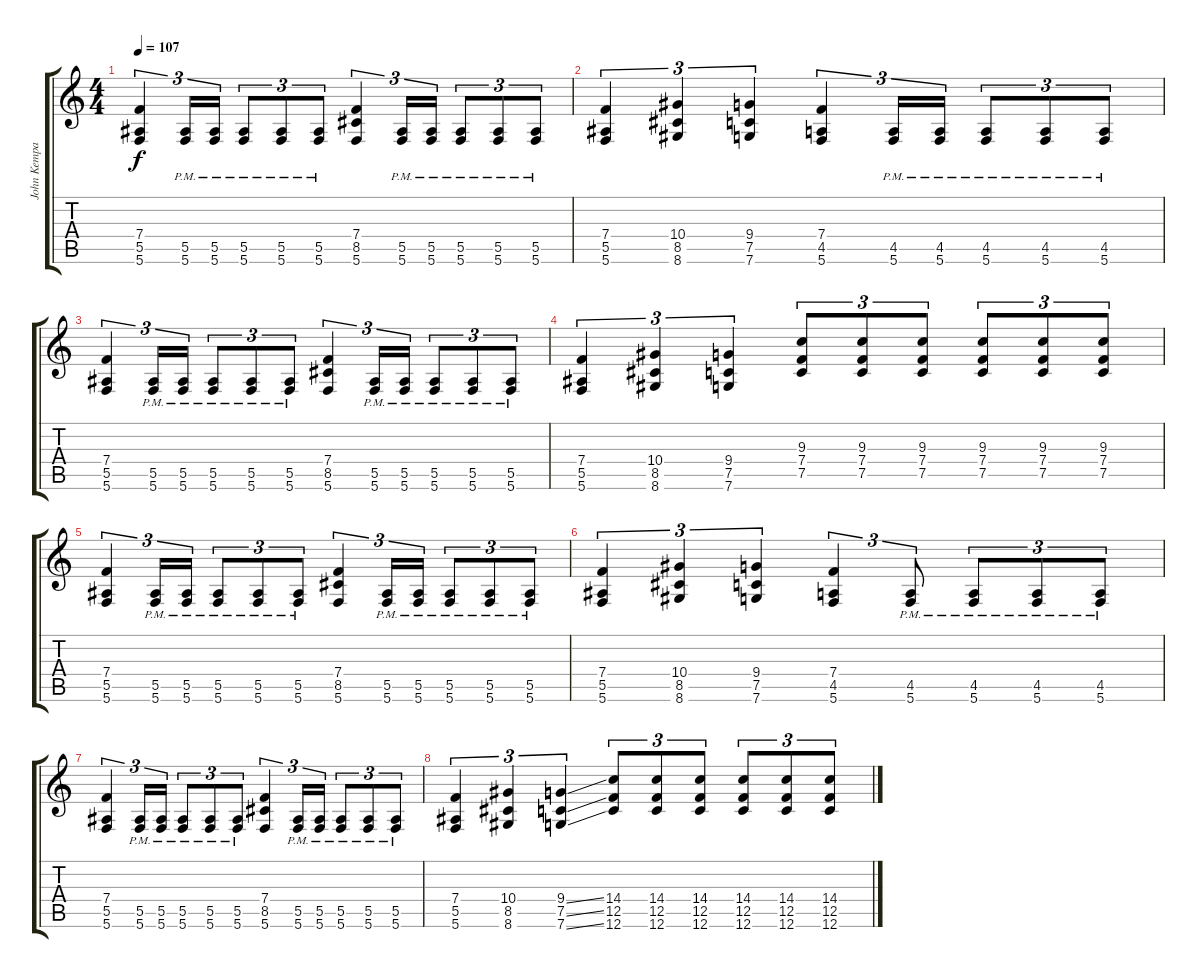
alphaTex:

\track ("John Kempainen (Rhythm Guitar)" "John Kempa") {instrument distortionguitar}
\staff {score tabs}
\tuning (C4 G3 Eb3 Bb2 F2 C2) {hide}
\ts (4 4)
\tempo 107
\clef g2
\ks c
(7.4 5.5 5.6).4{tu (3 2) dy f} (5.5{pm} 5.6{pm}).16{tu (3 2)} (5.5{pm} 5.6{pm}).16{tu (3 2)} (5.5{pm} 5.6{pm}).8{tu (3 2)} (5.5{pm} 5.6{pm}).8{tu (3 2)} (5.5{pm} 5.6{pm}).8{tu (3 2)} (7.4 8.5 5.6).4{tu (3 2)} (5.5{pm} 5.6{pm}).16{tu (3 2)} (5.5{pm} 5.6{pm}).16{tu (3 2)} (5.5{pm} 5.6{pm}).8{tu (3 2)} (5.5{pm} 5.6{pm}).8{tu (3 2)} (5.5{pm} 5.6{pm}).8{tu (3 2)} |
(7.4 5.5 5.6).4{tu (3 2)} (10.4 8.5 8.6).4{tu (3 2)} (9.4 7.5 7.6).4{tu (3 2)} (7.4 4.5 5.6).4{tu (3 2)} (4.5{pm} 5.6{pm}).16{tu (3 2)} (4.5{pm} 5.6{pm}).16{tu (3 2)} (4.5{pm} 5.6{pm}).8{tu (3 2)} (4.5{pm} 5.6{pm}).8{tu (3 2)} (4.5{pm} 5.6{pm}).8{tu (3 2)} |
(7.4 5.5 5.6).4{tu (3 2)} (5.5{pm} 5.6{pm}).16{tu (3 2)} (5.5{pm} 5.6{pm}).16{tu (3 2)} (5.5{pm} 5.6{pm}).8{tu (3 2)} (5.5{pm} 5.6{pm}).8{tu (3 2)} (5.5{pm} 5.6{pm}).8{tu (3 2)} (7.4 8.5 5.6).4{tu (3 2)} (5.5{pm} 5.6{pm}).16{tu (3 2)} (5.5{pm} 5.6{pm}).16{tu (3 2)} (5.5{pm} 5.6{pm}).8{tu (3 2)} (5.5{pm} 5.6{pm}).8{tu (3 2)} (5.5{pm} 5.6{pm}).8{tu (3 2)} |
(7.4 5.5 5.6).4{tu (3 2)} (10.4 8.5 8.6).4{tu (3 2)} (9.4 7.5 7.6).4{tu (3 2)} (9.3 7.4 7.5).8{tu (3 2)} (9.3 7.4 7.5).8{tu (3 2)} (9.3 7.4 7.5).8{tu (3 2)} (9.3 7.4 7.5).8{tu (3 2)} (9.3 7.4 7.5).8{tu (3 2)} (9.3 7.4 7.5).8{tu (3 2)} |
(7.4 5.5 5.6).4{tu (3 2)} (5.5{pm} 5.6{pm}).16{tu (3 2)} (5.5{pm} 5.6{pm}).16{tu (3 2)} (5.5{pm} 5.6{pm}).8{tu (3 2)} (5.5{pm} 5.6{pm}).8{tu (3 2)} (5.5{pm} 5.6{pm}).8{tu (3 2)} (7.4 8.5 5.6).4{tu (3 2)} (5.5{pm} 5.6{pm}).16{tu (3 2)} (5.5{pm} 5.6{pm}).16{tu (3 2)} (5.5{pm} 5.6{pm}).8{tu (3 2)} (5.5{pm} 5.6{pm}).8{tu (3 2)} (5.5{pm} 5.6{pm}).8{tu (3 2)} |
(7.4 5.5 5.6).4{tu (3 2)} (10.4 8.5 8.6).4{tu (3 2)} (9.4 7.5 7.6).4{tu (3 2)} (7.4 4.5 5.6).4{tu (3 2)} (4.5{pm} 5.6{pm}).8{tu (3 2)} (4.5{pm} 5.6{pm}).8{tu (3 2)} (4.5{pm} 5.6{pm}).8{tu (3 2)} (4.5{pm} 5.6{pm}).8{tu (3 2)} |
(7.4 5.5 5.6).4{tu (3 2)} (5.5{pm} 5.6{pm}).16{tu (3 2)} (5.5{pm} 5.6{pm}).16{tu (3 2)} (5.5{pm} 5.6{pm}).8{tu (3 2)} (5.5{pm} 5.6{pm}).8{tu (3 2)} (5.5{pm} 5.6{pm}).8{tu (3 2)} (7.4 8.5 5.6).4{tu (3 2)} (5.5{pm} 5.6{pm}).16{tu (3 2)} (5.5{pm} 5.6{pm}).16{tu (3 2)} (5.5{pm} 5.6{pm}).8{tu (3 2)} (5.5{pm} 5.6{pm}).8{tu (3 2)} (5.5{pm} 5.6{pm}).8{tu (3 2)} |
(7.4 5.5 5.6).4{tu (3 2)} (10.4 8.5 8.6).4{tu (3 2)} (9.4{ss} 7.5{ss} 7.6{ss}).4{tu (3 2)} (14.4 12.5 12.6).8{tu (3 2)} (14.4 12.5 12.6).8{tu (3 2)} (14.4 12.5 12.6).8{tu (3 2)} (14.4 12.5 12.6).8{tu (3 2)} (14.4 12.5 12.6).8{tu (3 2)} (14.4 12.5 12.6).8{tu (3 2)}
